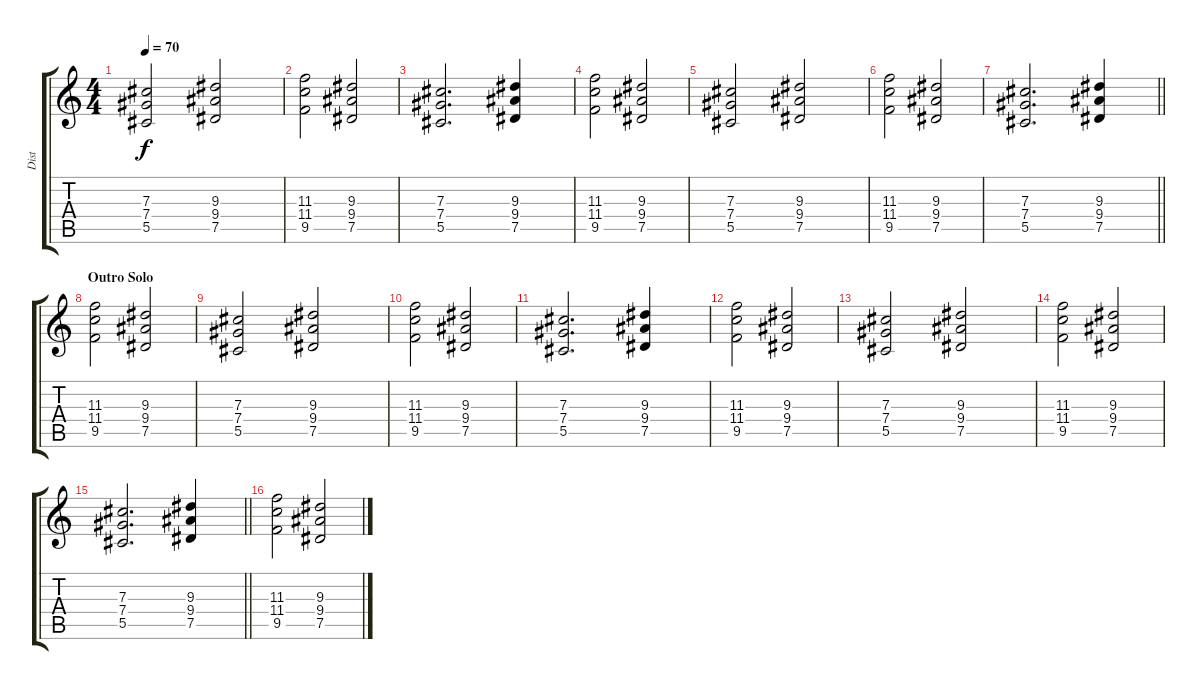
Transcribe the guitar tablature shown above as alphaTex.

\track ("Dist" "Dist") {instrument distortionguitar}
\staff {score tabs}
\tuning (Eb4 Bb3 Gb3 Db3 Ab2 Eb2) {hide}
\ts (4 4)
\tempo 70
\clef g2
\ks c
(7.3 7.4 5.5).2{dy f} (9.3 9.4 7.5).2 |
(11.3 11.4 9.5).2 (9.3 9.4 7.5).2 |
(7.3 7.4 5.5).2{d} (9.3 9.4 7.5).4 |
(11.3 11.4 9.5).2 (9.3 9.4 7.5).2 |
(7.3 7.4 5.5).2 (9.3 9.4 7.5).2 |
(11.3 11.4 9.5).2 (9.3 9.4 7.5).2 |
\barLineRight lightlight
(7.3 7.4 5.5).2{d} (9.3 9.4 7.5).4 |
\section ("" "Outro Solo")
(11.3 11.4 9.5).2 (9.3 9.4 7.5).2 |
(7.3 7.4 5.5).2 (9.3 9.4 7.5).2 |
(11.3 11.4 9.5).2 (9.3 9.4 7.5).2 |
(7.3 7.4 5.5).2{d} (9.3 9.4 7.5).4 |
(11.3 11.4 9.5).2 (9.3 9.4 7.5).2 |
(7.3 7.4 5.5).2 (9.3 9.4 7.5).2 |
(11.3 11.4 9.5).2 (9.3 9.4 7.5).2 |
\barLineRight lightlight
(7.3 7.4 5.5).2{d} (9.3 9.4 7.5).4 |
(11.3 11.4 9.5).2{volume 0} (9.3 9.4 7.5).2
